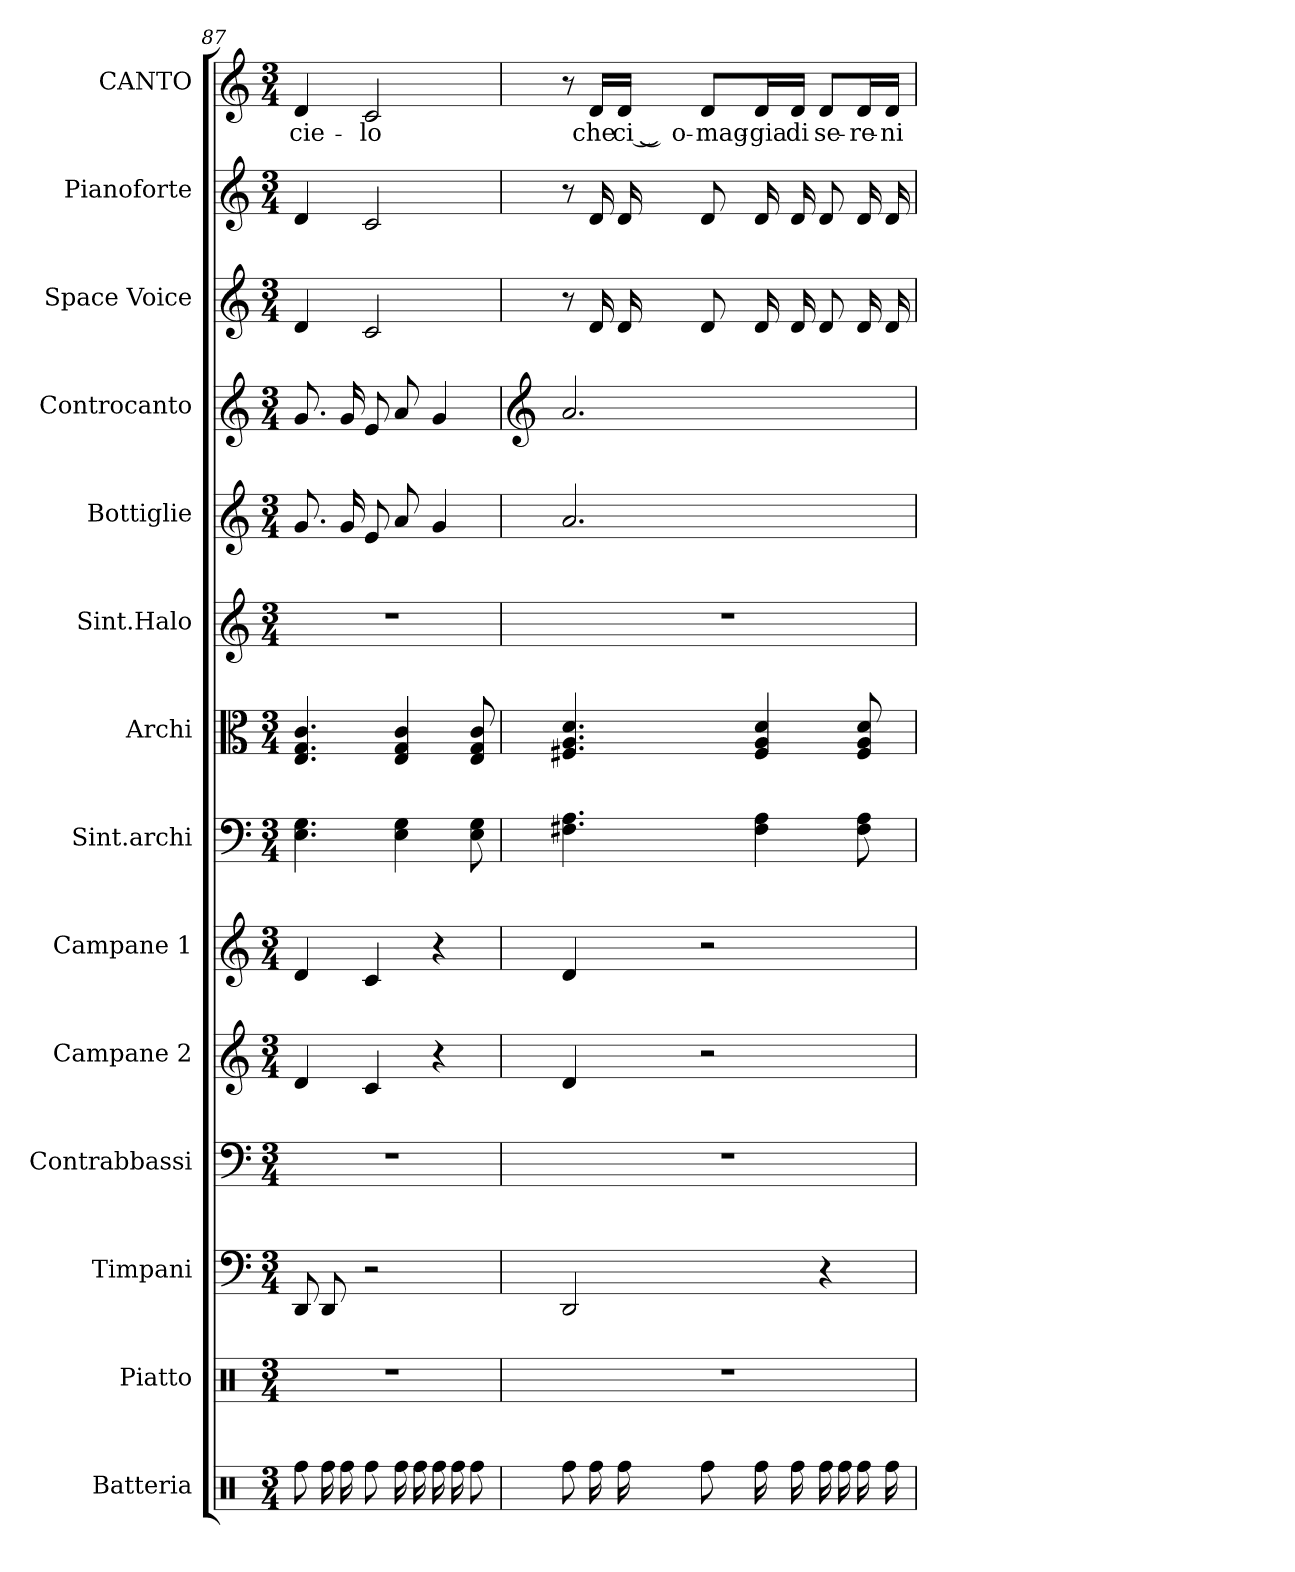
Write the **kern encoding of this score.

**kern	**kern	**kern	**kern	**kern	**kern	**kern	**kern	**kern	**kern	**kern	**kern	**kern	**kern	**text
*part14	*part13	*part12	*part11	*part10	*part9	*part8	*part7	*part6	*part5	*part4	*part3	*part2	*part1	*part1
*staff14	*staff13	*staff12	*staff11	*staff10	*staff9	*staff8	*staff7	*staff6	*staff5	*staff4	*staff3	*staff2	*staff1	*staff1
*I"Batteria	*I"Piatto	*I"Timpani	*I"Contrabbassi	*I"Campane 2	*I"Campane 1	*I"Sint.archi	*I"Archi	*I"Sint.Halo	*I"Bottiglie	*I"Controcanto	*I"Space Voice	*I"Pianoforte	*I"CANTO	*
*I'Batt	*I'Pt	*I'Timp	*I'Cb	*I'Camp	*I'Camp	*I'S.ar	*I'Ar	*I'Halo	*I'Bt	*I'c.cnt	*	*I'Pf	*	*
*clefX	*clefX	*clefF4	*clefF4	*clefG2	*clefG2	*clefF4	*clefC3	*clefG2	*clefG2	*clefG2	*clefG2	*clefG2	*clefG2	*
*	*	*	*ITrd7c12	*	*	*	*	*	*	*	*	*	*	*
*k[]	*k[]	*k[]	*k[]	*k[]	*k[]	*k[]	*k[]	*k[]	*k[]	*k[]	*k[]	*k[]	*k[]	*
*M3/4	*M3/4	*M3/4	*M3/4	*M3/4	*M3/4	*M3/4	*M3/4	*M3/4	*M3/4	*M3/4	*M3/4	*M3/4	*M3/4	*
=87	=87	=87	=87	=87	=87	=87	=87	=87	=87	=87	=87	=87	=87	=87
!	!	!	!	!	!	!	!	!	!	!	!	!	!	!LO:LY:b
8Rff\	2.r	8DD/	2.r	4d/	4d/	4.E\ 4.G\	4.E/ 4.G/ 4.c/	2.r	8.g/	8.g/	4d/	4d/	4d/	cie-
16Rff\	.	8DD/	.	.	.	.	.	.	.	.	.	.	.	.
16Rff\	.	.	.	.	.	.	.	.	16g/	16g/	.	.	.	.
!	!	!	!	!	!	!	!	!	!	!	!	!	!	!LO:LY:b
8Rff\	.	2r	.	4c/	4c/	.	.	.	8e/	8e/	2c/	2c/	2c/	-lo
16Rff\	.	.	.	.	.	4E\ 4G\	4E/ 4G/ 4c/	.	8a/	8a/	.	.	.	.
16Rff\	.	.	.	.	.	.	.	.	.	.	.	.	.	.
16Rff\	.	.	.	4r	4r	.	.	.	4g/	4g/	.	.	.	.
16Rff\	.	.	.	.	.	.	.	.	.	.	.	.	.	.
8Rff\	.	.	.	.	.	8E\ 8G\	8E/ 8G/ 8c/	.	.	.	.	.	.	.
!!LO:LB:g=z
=88	=88	=88	=88	=88	=88	=88	=88	=88	=88	=88	=88	=88	=88	=88
*	*	*	*	*	*	*	*	*	*	*clefG2	*	*	*	*
8Rff\	2.r	2DD/	2.r	4d/	4d/	4.F#X\ 4.A\	4.F#X/ 4.A/ 4.d/	2.r	2.a/	2.a/	8r	8r	8r	.
!	!	!	!	!	!	!	!	!	!	!	!	!	!	!LO:LY:b
16Rff\	.	.	.	.	.	.	.	.	.	.	16d/	16d/	16d/LL	che
!	!	!	!	!	!	!	!	!	!	!	!	!	!	!LO:LY:b
16Rff\	.	.	.	.	.	.	.	.	.	.	16d/	16d/	16d/JJ	ci ͜ o-
!	!	!	!	!	!	!	!	!	!	!	!	!	!	!LO:LY:b
8Rff\	.	.	.	2r	2r	.	.	.	.	.	8d/	8d/	8d/L	-mag-
!	!	!	!	!	!	!	!	!	!	!	!	!	!	!LO:LY:b
16Rff\	.	.	.	.	.	4F#\ 4A\	4F#/ 4A/ 4d/	.	.	.	16d/	16d/	16d/L	-gia
!	!	!	!	!	!	!	!	!	!	!	!	!	!	!LO:LY:b
16Rff\	.	.	.	.	.	.	.	.	.	.	16d/	16d/	16d/JJ	di
!	!	!	!	!	!	!	!	!	!	!	!	!	!	!LO:LY:b
16Rff\	.	4r	.	.	.	.	.	.	.	.	8d/	8d/	8d/L	se-
16Rff\	.	.	.	.	.	.	.	.	.	.	.	.	.	.
!	!	!	!	!	!	!	!	!	!	!	!	!	!	!LO:LY:b
16Rff\	.	.	.	.	.	8F#\ 8A\	8F#/ 8A/ 8d/	.	.	.	16d/	16d/	16d/L	-re-
!	!	!	!	!	!	!	!	!	!	!	!	!	!	!LO:LY:b
16Rff\	.	.	.	.	.	.	.	.	.	.	16d/	16d/	16d/JJ	-ni-
=	=	=	=	=	=	=	=	=	=	=	=	=	=	=
*-	*-	*-	*-	*-	*-	*-	*-	*-	*-	*-	*-	*-	*-	*-
